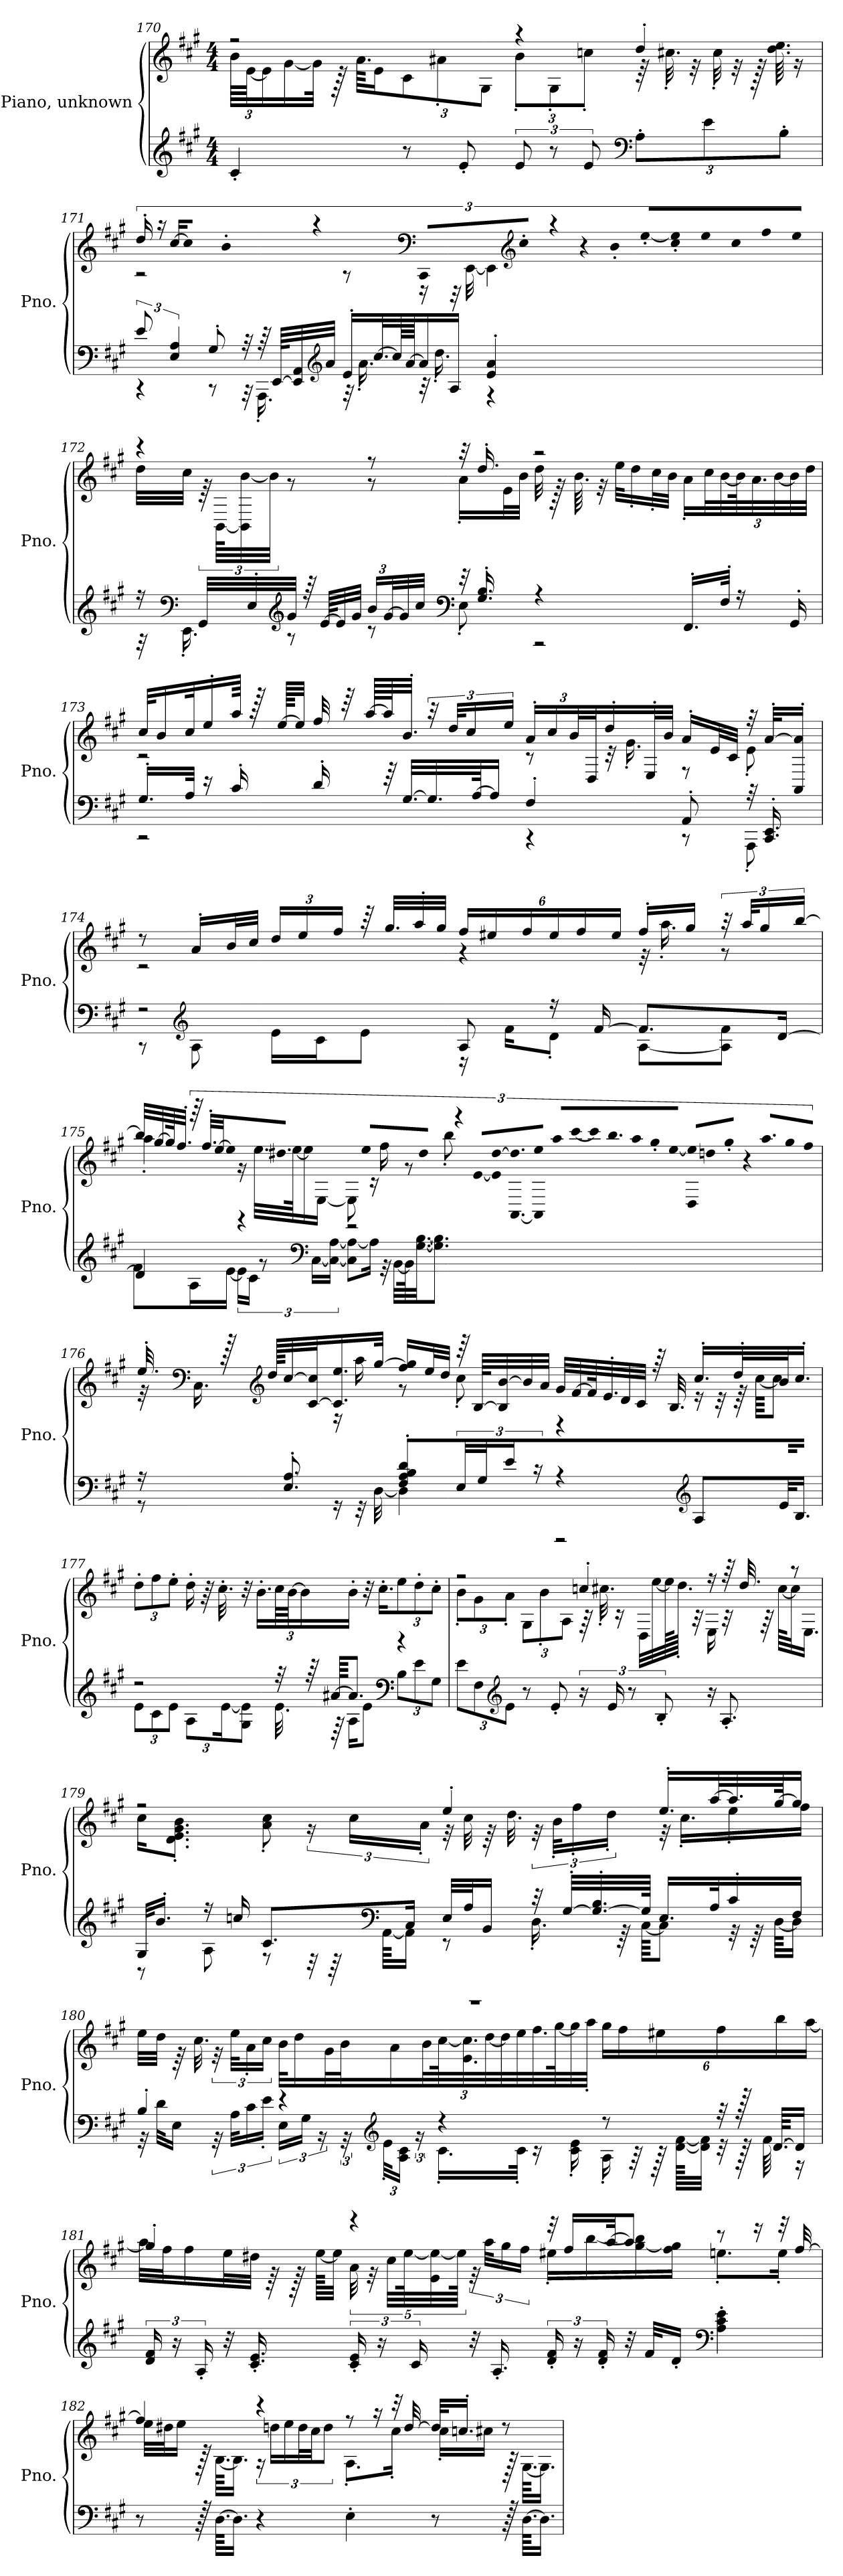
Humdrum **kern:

**kern	**kern
*part1	*part1
*staff2	*staff1
*I"Piano, unknown	*
*I'Pno.	*
!!LO:LB:g=z
*clefG2	*clefG2
*k[f#c#g#]	*k[f#c#g#]
*M4/4	*M4/4
=170	=170
*	*^
*	*	*Xbrackettup
4c#'/	2r	96b\LLLL
.	.	[96e\JJ
.	.	24e\]
.	.	[16g#\
.	.	32g#\JJk]
.	.	128r
.	.	64.a\KKLL
.	.	16e\J
8r	.	12c#\
.	.	12a#X'\
8e'/	.	.
.	.	12G#\J
12e/	4r	12b'\L
12r	.	12G#'\
12e/	.	12ccn'\J
*clefF4	*	*
*Xbrackettup	*	*
12A'\L	4dd'/	64r
.	.	32.cc#X'\
.	.	32r
12e\	.	.
.	.	32cc#'\
.	.	32r
.	.	128r
.	.	64.dd\ 64.ee\
12B'\J	.	.
.	.	16r
!!LO:LB:g=z	!!
=171	=171	=171
*brackettup	*brackettup	*
*^	*	*
12e/	4r	24dd'/	2r
.	.	24r	.
6E/ 6A/	.	[24cc#/KL	.
.	.	8cc#/J]	.
8G#'/	8r	8b'/	.
32r	32r	32r	.
*	*	*clefF4	*
64r	16.AAA'\	32CC#/KLL	.
[64EE/KLLL	.	.	.
*	*	*clefG2	*
32EE/] 32AA/	.	16cc#'/JJ	.
*clefG2	*	*	*
32a/JJJ	.	.	.
16e'/LL	32r	8r	8r
.	16.a'\	.	.
[32.cc#/L	.	.	.
128cc#/LL]	.	.	.
[128a/JJJ	.	.	.
16a/]	32r	16r	16r
.	16.dd'\	.	.
16A/JJ	.	16b'/	32r
.	.	.	[32c#\
4e/' 4a/'	4r	[32ee'/KLL	4c#\]
.	.	16cc#/' 16ee/]'	.
.	.	32ee/L	.
.	.	32cc#/J	.
.	.	16ff#/	.
.	.	32ee/JJk	.
!!LO:LB:g=z	!!
=172	=172	=172	=172
16r	32r	4r	32dd\LLL
*clefF4	*	*	*
.	16.EE'\	.	32cc#\JJJ
32GG#/LLL	.	.	96r
.	.	.	[96BB\KLLL
.	.	.	48BB\] [48b\
32E'/	.	.	.
.	.	.	48b\JJJ]
*clefG2	*	*	*
32g#/JJJ	8r	.	8r
64r	.	.	.
[64e/KLLL	.	.	.
32e/]	.	.	.
32g#/JJJ	.	.	.
*Xbrackettup	*	*	*
24b/LL	8r	8r	8r
[48g#/L	.	.	.
32g#/]	.	.	.
32cc#/JJJ	.	.	.
*clefF4	*	*	*
32r	8E'\	32r	16a'\LL
16.G#/' 16.B/'	.	16.dd'/	.
.	.	.	32e\L
.	.	.	32b\JJJ
4r	2r	2r	32dd\
.	.	.	128r
.	.	.	64.b\
.	.	.	32r
.	.	.	32ee\KLL
.	.	.	16dd'\
.	.	.	32cc#'\L
.	.	.	32b\JJJ
16.FF#'/LL	.	.	16a'\LL
.	.	.	32cc#\L
32F#'/JJk	.	.	[32b\
*	*	*	*Xbrackettup
16r	.	.	96b\K]
.	.	.	48.a\
.	.	.	[48b\
16GG#'/	.	.	32b\]
.	.	.	32dd\JJJ
!!LO:LB:g=z	!!
=173	=173	=173	=173
16.G#'/LL	2r	32cc#/KLL	2r
.	.	16b/	.
32A/JJk	.	32cc#/K	.
16r	.	16ee'/	.
16c#'/	.	64aa/JJkk	.
.	.	128r	.
.	.	[128ee/KKLLL	.
.	.	32ee/JJJ]	.
16d'/	.	32ff#/	.
.	.	64r	.
.	.	[64aa/LLLL	.
64r	.	64aa/J]	.
[32.G#/LLL	.	32.b'/JJJ	.
*	*	*brackettup	*
32.G#/]	.	48r	.
.	.	48dd/KLL	.
.	.	24cc#/	.
[64A/JK	.	.	.
16A/JJ]	.	.	.
.	.	24ee/JJ	.
*	*	*Xbrackettup	*
4F#'/	4r	24a'/LL	8r
.	.	24cc#/	.
.	.	48b/L	.
.	.	48D/J	.
.	.	16dd'/	32r
.	.	.	16.g#'\
.	.	32E'/L	.
.	.	32b/JJJ	.
8AA'/	8r	16a'/LL	8r
.	.	32e/L	.
.	.	32c#/JJJ	.
32r	8AAA'\	32r	8e'\
16.CC#/' 16.EE/'	.	[32a'/KLL	.
.	.	16AA/' 16a/]'JJ	.
!!LO:PB:g=z	!!
=174	=174	=174	=174
2r	8r	8r	2r
*clefG2	*	*	*
.	8A\	16a'/LL	.
.	.	32b/L	.
.	.	32cc#/JJJ	.
.	16e\LL	24dd/LL	.
.	.	24ee/	.
.	16c#\J	.	.
.	.	24ff#/JJ	.
.	8e\J	64r	.
.	.	32.gg#/LLL	.
.	.	32aa'/	.
.	.	32gg#/JJJ	.
8A/	16r	24ff#/LL	4r
.	.	24ee#X/	.
.	16f#\KL	.	.
.	.	24ff#/	.
16r	8d'\J	24ee#/	.
.	.	24ff#/	.
[16f#/	.	.	.
.	.	24ee#/JJ	.
8.f#/L]	[8A\L	16ff#'/LL	32r
.	.	.	16.aa'\
.	.	16gg#/JJ	.
*	*	*brackettup	*
.	8A\] 8f#\J	48r	8r
.	.	48aa/KLL	.
.	.	24gg#/	.
[16d/Jk	.	.	.
.	.	[24bb/JJ	.
!!LO:LB:g=z	!!
=175	=175	=175	=175
4d/]	8f#\L	32bb/LLL]	4aa'\
.	.	[32gg#/	.
.	.	64gg#/K]	.
.	.	32.ff#'/JJJ	.
.	16A\L	96r	.
.	.	48.ff#'/LLL	.
.	.	[48ee/	.
.	[16e\JJ	64ee/K]	.
.	.	32.dd#X/JJJ	.
*	*brackettup	*	*
4r	24e\LL]	32ee/LLL	16r
.	.	32dd#/JJJ	.
.	24c#\JJ	.	.
.	.	64r	32.ee\LLL
.	.	[64e/KLLL	.
.	12r	.	.
.	.	32e/] [32dd#/J	.
.	.	.	[64ee\JK
.	.	[16.AA/ 16.dd#/]	16ee\]
*clefF4	*	*	*
.	[24C#\LL	.	.
.	.	.	[16E\JJ
.	24C#\_ [24A\JJ	.	.
.	.	32AA/] 32ee/JJk	.
2r	8C#\] 8A\_L	32aa/LLL	8E\]
.	.	[32ccc#/	.
.	.	64ccc#/K]	.
.	.	32.bb/	.
.	16A\Jk]	32aa/J	16r
.	.	16gg#'/	.
.	32r	.	16ff#\
.	[32BB\LLL	[32ee/JJk	.
.	64BB\K]	32D/ 32ee/]LLL	8r
.	[32.G#\ [32.B\JJ	.	.
.	.	32ddn/J	.
.	8.G#\] 8.B\]J	16gg#'/JJ	.
.	.	64r	8bb'\
.	.	32.aa/LLL	.
.	.	32gg#/	.
.	.	32ff#/JJJ	.
!!LO:LB:g=z	!!
=176	=176	=176	=176
16r	8r	32.ee'/	32r
*	*	*clefF4	*
.	.	.	16.C#\
.	.	128r	.
*	*	*clefG2	*
.	.	128dd/KKLLL	.
8.E/' 8.A/'	.	[32cc#/	.
.	.	[32c#/ 32cc#/]J	.
.	16r	16.c#/] 16.ee/	16r
.	32r	.	16aa\
.	[32D\	[32gg#/JJk	.
8F#/' 8A/' 8B/' 8d/'L	4D\]	16ff#/ 16gg#/]LL	8r
.	.	32ee/L	.
.	.	32dd/JJJ	.
48E/LL	.	64r	8cc#'\
.	.	[64B/KLLL	.
48G#/J	.	.	.
.	.	32B/] [32b/	.
24e/JJ	.	.	.
.	.	32b/]	.
24r	.	.	.
.	.	32a/JJJ	.
4r	2r	32g#/LLL	4r
.	.	[32f#/	.
.	.	64f#/K]	.
.	.	32.e'/	.
.	.	32d/	.
.	.	32c#/JJJ	.
.	.	64r	.
.	.	32.B/	.
*clefG2	*	*	*
8A/L	.	16.cc#'/LL	16r
.	.	.	32r
.	.	32dd'/L	64r
.	.	.	[64cc#\KKKL
32e/KL	.	32b/J	8cc#\J]
16.B/JJ	.	16.cc#'/JJ	.
*	*	*v	*v
!!LO:LB:g=z
=177	=177	=177
*	*Xbrackettup	*Xbrackettup
2r	12e\L	12dd'\L
.	12c#\	12ff#\
.	12e\J	12ee'\J
.	12A\L	16dd'\
.	.	64r
.	.	32.cc#'\
.	[24e\K	.
.	8G#\ 8e\]J	32r
.	.	16.b'\LL
32r	32.e\	96cc#\LL
.	.	[96b\JJ
.	.	24b\]
64r	.	.
[64a#X/KKKL	64r	.
8.a#/J]	16A\KL	16b'\JJ
.	8e\J	32r
.	.	16.cc#'\KL
*clefF4	*	*
4r	12B\L	12ee\
.	12e\	12dd'\
.	12G#\J	12cc#'\J
*v	*v	*
!!LO:LB:g=z
=178	=178
*	*^
12e\L	2r	12b'\L
12F#\	.	12g#\
*clefG2	*	*
12e\J	.	12a'\J
8r	.	12G#\L
.	.	12b'\
8e'/	.	.
.	.	12A\J
*brackettup	*	*
24r	4ccn'/	64r
.	.	32.cc#X'\
24e/	.	.
.	.	16r
12r	.	.
.	.	32D\LLL
.	.	[32ee\
12B'/	.	.
.	.	128ee\KL]
.	.	64.dd'\JJJJ
.	.	32r
16r	16r	16E\
8.A'/	64r	32r
.	32.dd/	.
.	.	64r
.	.	[64cc#\KLLL
.	8r	32cc#\J]
.	.	16.E\JJ
!!LO:LB:g=z	!!
=179	=179	=179
*^	*	*
32G#/KLL	8r	2r	16cc#\KL
16.b'/JJ	.	.	.
.	.	.	8.d\' 8.e\' 8.g#\' 8.b\'J
16r	8A\	.	.
16ccn/	.	.	.
8.c#/L	8r	.	8a\' 8cc#\'
*	*	*	*brackettup
.	32r	.	24r
.	64r	.	.
.	.	.	24cc#\LL
*clefF4	*	*	*
.	[64AA\KKLL	.	.
16C#/Jk	16AA\JJ]	.	.
.	.	.	24a'\JJ
32E/LLL	8r	4ee'/	32r
32A/J	.	.	32cc#\
16BB/JJ	.	.	64r
.	.	.	32.dd\
32r	16.D'\	.	48r
.	.	.	48b'\KLL
[32G#'/LLL	.	.	.
.	.	.	24ff#'\
32.G#/_' 32.B/'	.	.	.
.	.	.	24dd'\JJ
.	64r	.	.
64G#/JJJk]	[64C#\KKKL	.	.
16.E/LL	8C#\J]	16.ee'/LL	32r
.	.	.	16.cc#'\LL
32A/K	.	[32aa/L	.
16c#'/	32r	32.aa/]	16ee'\
.	64r	.	.
.	[64D\KKLL	[64gg#/JK	.
16F#/JJ	16D\JJ]	16gg#/JJ]	16ff#\JJ
!!LO:PB:g=z	!!
=180	=180	=180	=180
4B'/	32r	1r	32ee\LLL
.	32d\KLL	.	32dd\JJJ
.	16E\JJ	.	64r
.	.	.	32.cc#\
.	48r	.	48r
.	48A\KLL	.	48ee\KLL
.	24c#\	.	24a'\
.	24e'\JJ	.	24cc#\JJ
4r	24E\LL	.	32b\KLL
.	.	.	16dd\
.	24G#\JJ	.	.
.	24r	.	.
.	.	.	32g#\L
.	48r	.	32b\J
*clefG2	*	*	*
.	48e'\KLL	.	.
.	.	.	16a\
.	24A\ 24c#\JJ	.	.
.	24r	.	.
.	.	.	32b\L
*	*	*	*Xbrackettup
4r	16.c#'\LL	.	[96cc#\K
.	.	.	48.e\ 48.cc#\]
.	.	.	[48dd\
.	.	.	32dd\]
.	32c#'\JJk	.	32ee\
.	16r	.	32.ff#\
.	.	.	[64gg#\K
.	16c#\' 16e\'	.	32gg#\]
.	.	.	32aa'\JJJ
8r	16A'\	.	24gg#\LL
.	.	.	24ff#\
.	64r	.	.
.	128r	.	.
.	.	.	24ee#X\
.	[128d\ [128f#\KKLLL	.	.
.	32d\] 32f#\]JJJ	.	.
32r	32r	.	24ff#\
128r	128r	.	.
[64.d/KKLL	64.f#\	.	.
.	.	.	24bb\
16d/JJ]	16r	.	.
.	.	.	[24aa\JJ
*v	*v	*	*
!!LO:LB:g=z	!!
=181	=181	=181
24d/ 24f#/	4gg#'/	32aa\LLL]
.	.	32ff#\J
24r	.	.
.	.	16ff#\
24A'/	.	.
32r	.	32ee\L
16.c#/' 16.e/'	.	32dd#X\JJJ
.	.	64r
.	.	128r
.	.	[128ee\KKLLL
.	.	32ee\JJJ]
*	*	*brackettup
24c#/' 24e/'	4r	40a\
.	.	40r
24r	.	.
.	.	40cc#\LLL
.	.	[80ee\K
24c#/	.	.
.	.	40e\ 40ee\_
.	.	80ee\JJJk]
32r	.	48r
.	.	48aa\KLL
16.A'/	.	.
.	.	24gg#\
.	.	24ff#\JJ
24d/' 24f#/'	32r	16ee#X'\LL
.	16ff#/LL	.
24r	.	.
.	.	[16bb\
24d/' 24f#/'	.	.
.	[32aa/JK	.
32r	8aa/J]	[16gg#\ 16bb\]
32f#/KLL	.	.
16d'/JJ	.	16ff#\ 16gg#\]JJ
*clefF4	*	*
4A\' 4c#\' 4e\'	8r	8.een'\L
.	16r	.
.	32r	16ee'\Jk
.	[32ff#/	.
!!LO:LB:g=z	!!
=182	=182	=182
8r	4ff#/]	32ee\LLL
.	.	32dd#X\J
.	.	16ee\JJ
128r	.	128r
[64.D\KKLL	.	[64.B\KKLL
16.D\JJ]	.	16.B\JJ]
4r	4r	24r
.	.	24ddn\LL
.	.	24ee\
*	*	*Xbrackettup
.	.	48dd\L
.	.	48cc#\JJ
.	.	12dd\J
4E'\	8r	8.A'\L
.	16r	.
.	32r	16cc#'\Jk
.	[32dd/	.
8r	32dd/KLL]	16cc#'\LL
.	16.ccn'/JJ	.
.	.	16cc#X\JJ
128r	8r	128r
[64.D\KKLL	.	[64.G#\KKLL
16.D\JJ]	.	16.G#\JJ]
*	*v	*v
=	=
*-	*-
